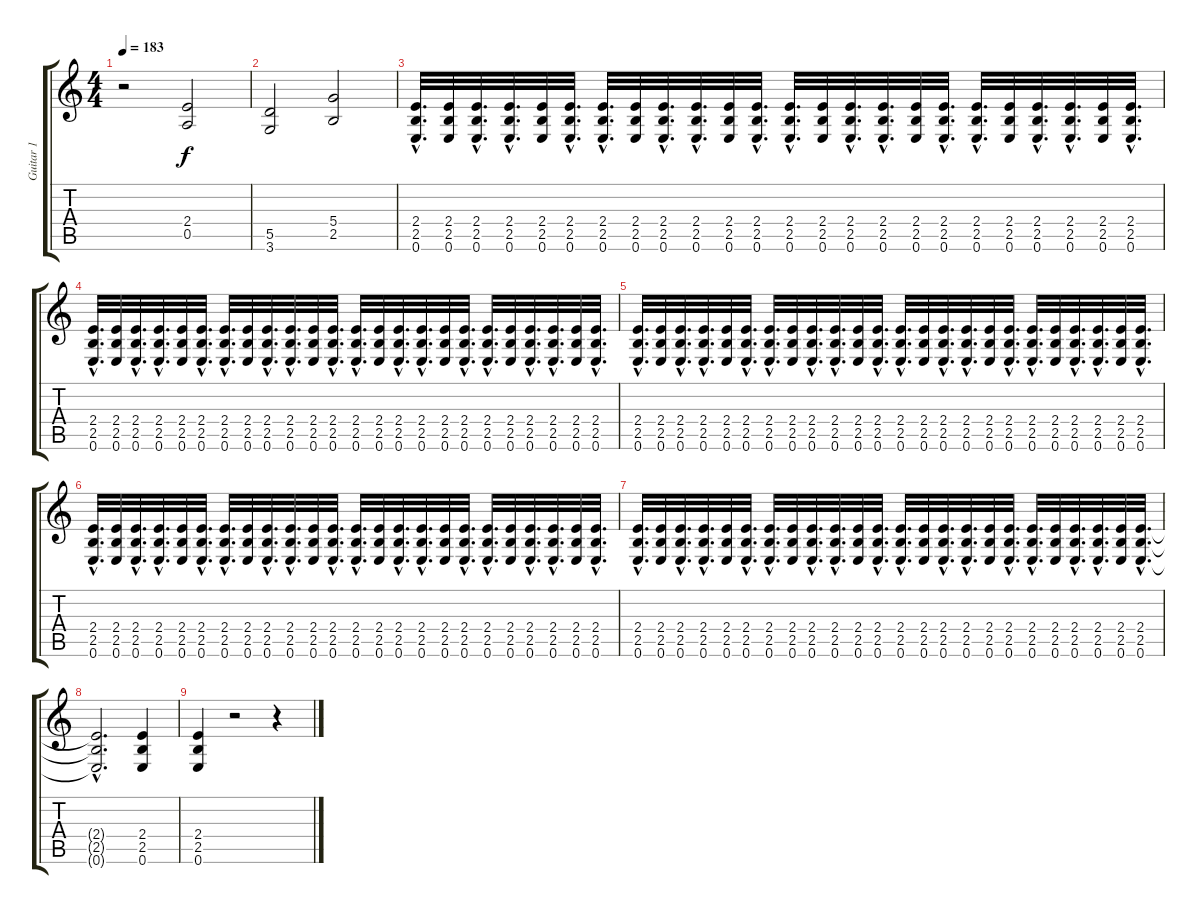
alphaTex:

\track ("Guitar 1" "Guitar 1") {instrument distortionguitar}
\staff {score tabs}
\tuning (E4 B3 G3 D3 A2 E2) {hide}
\ts (4 4)
\tempo 183
\clef g2
\ks c
r.2{dy f} (2.4 0.5).2 |
(5.5 3.6).2 (5.4 2.5).2 |
(2.4{hac} 2.5{hac} 0.6{hac}).32{d} (2.4 2.5 0.6).32 (2.4{hac} 2.5{hac} 0.6{hac}).32{d} (2.4{hac} 2.5{hac} 0.6{hac}).32{d} (2.4 2.5 0.6).32 (2.4{hac} 2.5{hac} 0.6{hac}).32{d} (2.4{hac} 2.5{hac} 0.6{hac}).32{d} (2.4 2.5 0.6).32 (2.4{hac} 2.5{hac} 0.6{hac}).32{d} (2.4{hac} 2.5{hac} 0.6{hac}).32{d} (2.4 2.5 0.6).32 (2.4{hac} 2.5{hac} 0.6{hac}).32{d} (2.4{hac} 2.5{hac} 0.6{hac}).32{d} (2.4 2.5 0.6).32 (2.4{hac} 2.5{hac} 0.6{hac}).32{d} (2.4{hac} 2.5{hac} 0.6{hac}).32{d} (2.4 2.5 0.6).32 (2.4{hac} 2.5{hac} 0.6{hac}).32{d} (2.4{hac} 2.5{hac} 0.6{hac}).32{d} (2.4 2.5 0.6).32 (2.4{hac} 2.5{hac} 0.6{hac}).32{d} (2.4{hac} 2.5{hac} 0.6{hac}).32{d} (2.4 2.5 0.6).32 (2.4{hac} 2.5{hac} 0.6{hac}).32{d} |
(2.4{hac} 2.5{hac} 0.6{hac}).32{d} (2.4 2.5 0.6).32 (2.4{hac} 2.5{hac} 0.6{hac}).32{d} (2.4{hac} 2.5{hac} 0.6{hac}).32{d} (2.4 2.5 0.6).32 (2.4{hac} 2.5{hac} 0.6{hac}).32{d} (2.4{hac} 2.5{hac} 0.6{hac}).32{d} (2.4 2.5 0.6).32 (2.4{hac} 2.5{hac} 0.6{hac}).32{d} (2.4{hac} 2.5{hac} 0.6{hac}).32{d} (2.4 2.5 0.6).32 (2.4{hac} 2.5{hac} 0.6{hac}).32{d} (2.4{hac} 2.5{hac} 0.6{hac}).32{d} (2.4 2.5 0.6).32 (2.4{hac} 2.5{hac} 0.6{hac}).32{d} (2.4{hac} 2.5{hac} 0.6{hac}).32{d} (2.4 2.5 0.6).32 (2.4{hac} 2.5{hac} 0.6{hac}).32{d} (2.4{hac} 2.5{hac} 0.6{hac}).32{d} (2.4 2.5 0.6).32 (2.4{hac} 2.5{hac} 0.6{hac}).32{d} (2.4{hac} 2.5{hac} 0.6{hac}).32{d} (2.4 2.5 0.6).32 (2.4{hac} 2.5{hac} 0.6{hac}).32{d} |
(2.4{hac} 2.5{hac} 0.6{hac}).32{d} (2.4 2.5 0.6).32 (2.4{hac} 2.5{hac} 0.6{hac}).32{d} (2.4{hac} 2.5{hac} 0.6{hac}).32{d} (2.4 2.5 0.6).32 (2.4{hac} 2.5{hac} 0.6{hac}).32{d} (2.4{hac} 2.5{hac} 0.6{hac}).32{d} (2.4 2.5 0.6).32 (2.4{hac} 2.5{hac} 0.6{hac}).32{d} (2.4{hac} 2.5{hac} 0.6{hac}).32{d} (2.4 2.5 0.6).32 (2.4{hac} 2.5{hac} 0.6{hac}).32{d} (2.4{hac} 2.5{hac} 0.6{hac}).32{d} (2.4 2.5 0.6).32 (2.4{hac} 2.5{hac} 0.6{hac}).32{d} (2.4{hac} 2.5{hac} 0.6{hac}).32{d} (2.4 2.5 0.6).32 (2.4{hac} 2.5{hac} 0.6{hac}).32{d} (2.4{hac} 2.5{hac} 0.6{hac}).32{d} (2.4 2.5 0.6).32 (2.4{hac} 2.5{hac} 0.6{hac}).32{d} (2.4{hac} 2.5{hac} 0.6{hac}).32{d} (2.4 2.5 0.6).32 (2.4{hac} 2.5{hac} 0.6{hac}).32{d} |
(2.4{hac} 2.5{hac} 0.6{hac}).32{d} (2.4 2.5 0.6).32 (2.4{hac} 2.5{hac} 0.6{hac}).32{d} (2.4{hac} 2.5{hac} 0.6{hac}).32{d} (2.4 2.5 0.6).32 (2.4{hac} 2.5{hac} 0.6{hac}).32{d} (2.4{hac} 2.5{hac} 0.6{hac}).32{d} (2.4 2.5 0.6).32 (2.4{hac} 2.5{hac} 0.6{hac}).32{d} (2.4{hac} 2.5{hac} 0.6{hac}).32{d} (2.4 2.5 0.6).32 (2.4{hac} 2.5{hac} 0.6{hac}).32{d} (2.4{hac} 2.5{hac} 0.6{hac}).32{d} (2.4 2.5 0.6).32 (2.4{hac} 2.5{hac} 0.6{hac}).32{d} (2.4{hac} 2.5{hac} 0.6{hac}).32{d} (2.4 2.5 0.6).32 (2.4{hac} 2.5{hac} 0.6{hac}).32{d} (2.4{hac} 2.5{hac} 0.6{hac}).32{d} (2.4 2.5 0.6).32 (2.4{hac} 2.5{hac} 0.6{hac}).32{d} (2.4{hac} 2.5{hac} 0.6{hac}).32{d} (2.4 2.5 0.6).32 (2.4{hac} 2.5{hac} 0.6{hac}).32{d} |
(2.4{hac} 2.5{hac} 0.6{hac}).32{d} (2.4 2.5 0.6).32 (2.4{hac} 2.5{hac} 0.6{hac}).32{d} (2.4{hac} 2.5{hac} 0.6{hac}).32{d} (2.4 2.5 0.6).32 (2.4{hac} 2.5{hac} 0.6{hac}).32{d} (2.4{hac} 2.5{hac} 0.6{hac}).32{d} (2.4 2.5 0.6).32 (2.4{hac} 2.5{hac} 0.6{hac}).32{d} (2.4{hac} 2.5{hac} 0.6{hac}).32{d} (2.4 2.5 0.6).32 (2.4{hac} 2.5{hac} 0.6{hac}).32{d} (2.4{hac} 2.5{hac} 0.6{hac}).32{d} (2.4 2.5 0.6).32 (2.4{hac} 2.5{hac} 0.6{hac}).32{d} (2.4{hac} 2.5{hac} 0.6{hac}).32{d} (2.4 2.5 0.6).32 (2.4{hac} 2.5{hac} 0.6{hac}).32{d} (2.4{hac} 2.5{hac} 0.6{hac}).32{d} (2.4 2.5 0.6).32 (2.4{hac} 2.5{hac} 0.6{hac}).32{d} (2.4{hac} 2.5{hac} 0.6{hac}).32{d} (2.4 2.5 0.6).32 (2.4{hac} 2.5{hac} 0.6{hac}).32{d} |
(2.4{hac t} 2.5{hac t} 0.6{hac t}).2{d} (2.4 2.5 0.6).4 |
(2.4 2.5 0.6).4 r.2 r.4
